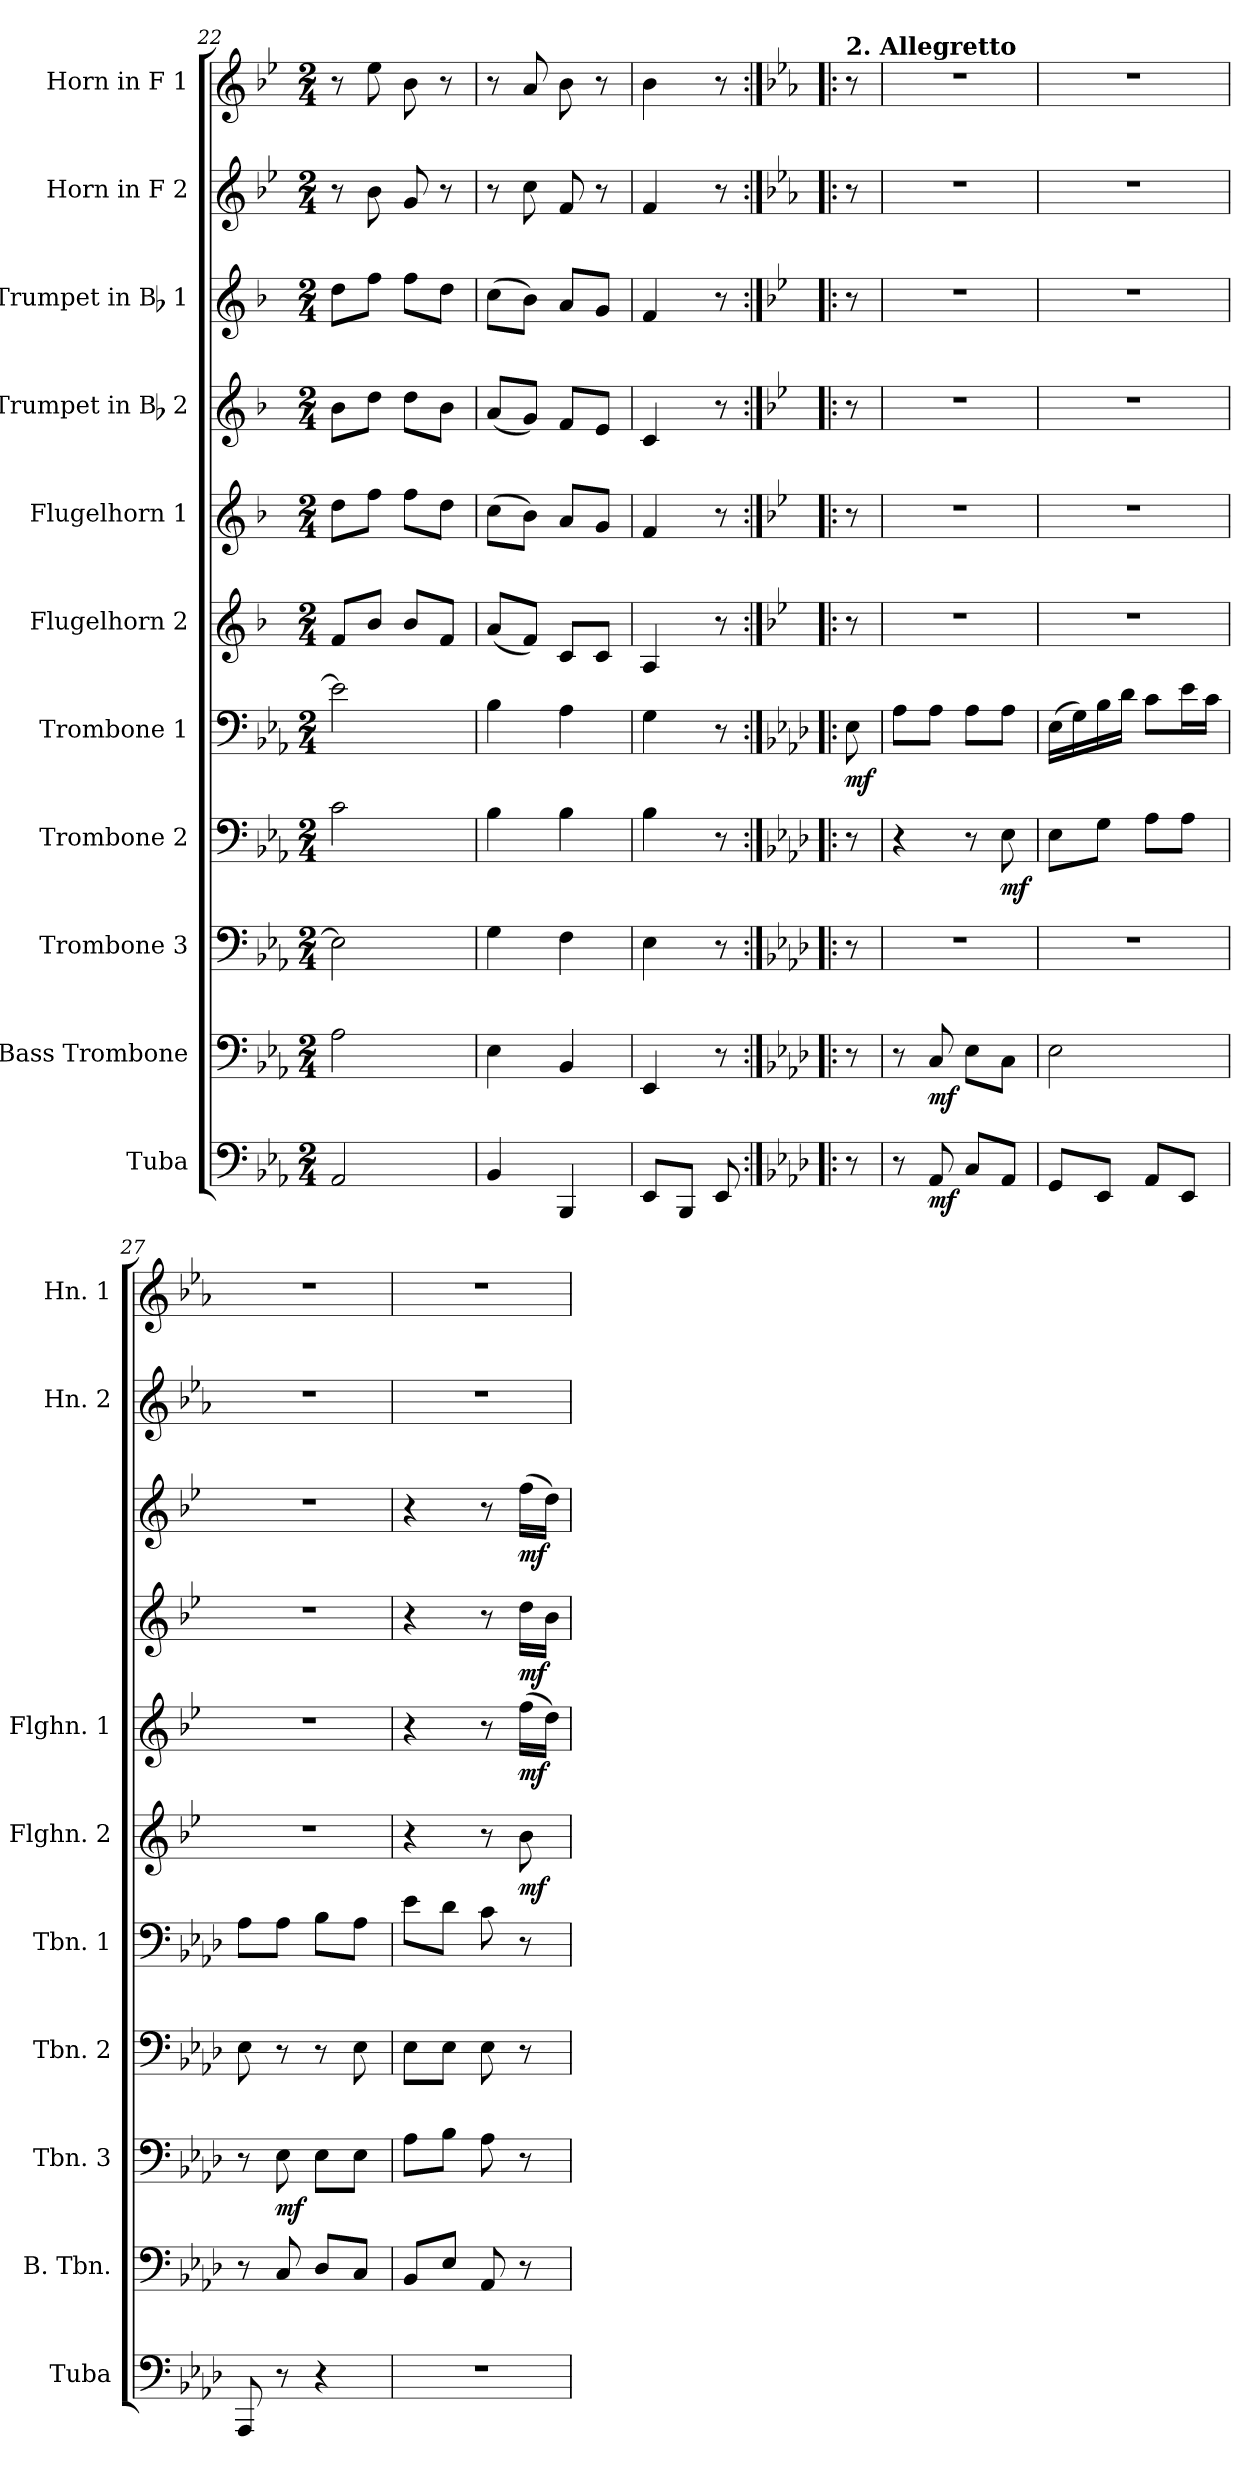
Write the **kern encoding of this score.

**kern	**dynam	**kern	**dynam	**kern	**dynam	**kern	**dynam	**kern	**dynam	**kern	**dynam	**kern	**dynam	**kern	**dynam	**kern	**dynam	**kern	**kern
*part11	*part11	*part10	*part10	*part9	*part9	*part8	*part8	*part7	*part7	*part6	*part6	*part5	*part5	*part4	*part4	*part3	*part3	*part2	*part1
*staff11	*staff11	*staff10	*staff10	*staff9	*staff9	*staff8	*staff8	*staff7	*staff7	*staff6	*staff6	*staff5	*staff5	*staff4	*staff4	*staff3	*staff3	*staff2	*staff1
*I"Tuba	*	*I"Bass Trombone	*	*I"Trombone 3	*	*I"Trombone 2	*	*I"Trombone 1	*	*I"Flugelhorn 2	*	*I"Flugelhorn 1	*	*I"Trumpet in Bb 2	*	*I"Trumpet in Bb 1	*	*I"Horn in F 2	*I"Horn in F 1
*I'Tuba	*	*I'B. Tbn.	*	*I'Tbn. 3	*	*I'Tbn. 2	*	*I'Tbn. 1	*	*I'Flghn. 2	*	*I'Flghn. 1	*	*	*	*	*	*I'Hn. 2	*I'Hn. 1
*clefF4	*	*clefF4	*	*clefF4	*	*clefF4	*	*clefF4	*	*clefG2	*	*clefG2	*	*clefG2	*	*clefG2	*	*clefG2	*clefG2
*	*	*	*	*	*	*	*	*	*	*ITrd1c2	*	*ITrd1c2	*	*ITrd1c2	*	*ITrd1c2	*	*ITrd4c7	*ITrd4c7
*k[b-e-a-]	*	*k[b-e-a-]	*	*k[b-e-a-]	*	*k[b-e-a-]	*	*k[b-e-a-]	*	*k[b-e-a-]	*	*k[b-e-a-]	*	*k[b-e-a-]	*	*k[b-e-a-]	*	*k[b-e-a-]	*k[b-e-a-]
*E-:	*	*E-:	*	*E-:	*	*E-:	*	*E-:	*	*E-:	*	*E-:	*	*E-:	*	*E-:	*	*E-:	*E-:
*M2/4	*	*M2/4	*	*M2/4	*	*M2/4	*	*M2/4	*	*M2/4	*	*M2/4	*	*M2/4	*	*M2/4	*	*M2/4	*M2/4
=22	=22	=22	=22	=22	=22	=22	=22	=22	=22	=22	=22	=22	=22	=22	=22	=22	=22	=22	=22
2AA-/	.	2A-\	.	2E-\]	.	2c\	.	2e-\]	.	8e-/L	.	8cc\L	.	8a-\L	.	8cc\L	.	8r	8r
.	.	.	.	.	.	.	.	.	.	8a-/J	.	8ee-\J	.	8cc\J	.	8ee-\J	.	8e-\	8a-\
.	.	.	.	.	.	.	.	.	.	8a-/L	.	8ee-\L	.	8cc\L	.	8ee-\L	.	8c/	8e-\
.	.	.	.	.	.	.	.	.	.	8e-/J	.	8cc\J	.	8a-\J	.	8cc\J	.	8r	8r
!!LO:PB:g=z
=23	=23	=23	=23	=23	=23	=23	=23	=23	=23	=23	=23	=23	=23	=23	=23	=23	=23	=23	=23
4BB-/	.	4E-\	.	4G\	.	4B-\	.	4B-\	.	(<8g/L	.	(>8b-\L	.	(<8g/L	.	(>8b-\L	.	8r	8r
.	.	.	.	.	.	.	.	.	.	8e-/J)	.	8a-\J)	.	8f/J)	.	8a-\J)	.	8f\	8d/
4BBB-/	.	4BB-/	.	4F\	.	4B-\	.	4A-\	.	8B-/L	.	8g/L	.	8e-/L	.	8g/L	.	8B-/	8e-\
.	.	.	.	.	.	.	.	.	.	8B-/J	.	8f/J	.	8d/J	.	8f/J	.	8r	8r
=24	=24	=24	=24	=24	=24	=24	=24	=24	=24	=24	=24	=24	=24	=24	=24	=24	=24	=24	=24
8EE-/L	.	4EE-/	.	4E-\	.	4B-\	.	4G\	.	4G/	.	4e-/	.	4B-/	.	4e-/	.	4B-/	4e-\
8BBB-/J	.	.	.	.	.	.	.	.	.	.	.	.	.	.	.	.	.	.	.
8EE-/	.	8r	.	8r	.	8r	.	8r	.	8r	.	8r	.	8r	.	8r	.	8r	8r
=24X3:|!|:	=24X3:|!|:	=24X3:|!|:	=24X3:|!|:	=24X3:|!|:	=24X3:|!|:	=24X3:|!|:	=24X3:|!|:	=24X3:|!|:	=24X3:|!|:	=24X3:|!|:	=24X3:|!|:	=24X3:|!|:	=24X3:|!|:	=24X3:|!|:	=24X3:|!|:	=24X3:|!|:	=24X3:|!|:	=24X3:|!|:	=24X3:|!|:
*k[b-e-a-d-]	*	*k[b-e-a-d-]	*	*k[b-e-a-d-]	*	*k[b-e-a-d-]	*	*k[b-e-a-d-]	*	*k[b-e-a-d-]	*	*k[b-e-a-d-]	*	*k[b-e-a-d-]	*	*k[b-e-a-d-]	*	*k[b-e-a-d-]	*k[b-e-a-d-]
*A-:	*	*A-:	*	*A-:	*	*A-:	*	*A-:	*	*A-:	*	*A-:	*	*A-:	*	*A-:	*	*A-:	*A-:
!	!	!	!	!	!	!	!	!	!	!	!	!	!	!	!	!	!	!	!LO:TX:a:B:t=2. Allegretto
!	!	!	!	!	!	!	!	!	!LO:DY:b	!	!	!	!	!	!	!	!	!	!
8r	.	8r	.	8r	.	8r	.	8E-\	mf	8r	.	8r	.	8r	.	8r	.	8r	8r
=25	=25	=25	=25	=25	=25	=25	=25	=25	=25	=25	=25	=25	=25	=25	=25	=25	=25	=25	=25
8r	.	8r	.	2r	.	4r	.	8A-\L	.	2r	.	2r	.	2r	.	2r	.	2r	2r
!	!LO:DY:b	!	!LO:DY:b	!	!	!	!	!	!	!	!	!	!	!	!	!	!	!	!
8AA-/	mf	8C/	mf	.	.	.	.	8A-\J	.	.	.	.	.	.	.	.	.	.	.
8C/L	.	8E-\L	.	.	.	8r	.	8A-\L	.	.	.	.	.	.	.	.	.	.	.
!	!	!	!	!	!	!	!LO:DY:b	!	!	!	!	!	!	!	!	!	!	!	!
8AA-/J	.	8C\J	.	.	.	8E-\	mf	8A-\J	.	.	.	.	.	.	.	.	.	.	.
=26	=26	=26	=26	=26	=26	=26	=26	=26	=26	=26	=26	=26	=26	=26	=26	=26	=26	=26	=26
8GG/L	.	2E-\	.	2r	.	8E-\L	.	(>16E-\LL	.	2r	.	2r	.	2r	.	2r	.	2r	2r
.	.	.	.	.	.	.	.	16G\)	.	.	.	.	.	.	.	.	.	.	.
8EE-/J	.	.	.	.	.	8G\J	.	16B-\	.	.	.	.	.	.	.	.	.	.	.
.	.	.	.	.	.	.	.	16d-\JJ	.	.	.	.	.	.	.	.	.	.	.
8AA-/L	.	.	.	.	.	8A-\L	.	8c\L	.	.	.	.	.	.	.	.	.	.	.
8EE-/J	.	.	.	.	.	8A-\J	.	16e-\L	.	.	.	.	.	.	.	.	.	.	.
.	.	.	.	.	.	.	.	16c\JJ	.	.	.	.	.	.	.	.	.	.	.
=27	=27	=27	=27	=27	=27	=27	=27	=27	=27	=27	=27	=27	=27	=27	=27	=27	=27	=27	=27
8AAA-/	.	8r	.	8r	.	8E-\	.	8A-\L	.	2r	.	2r	.	2r	.	2r	.	2r	2r
!	!	!	!	!	!LO:DY:b	!	!	!	!	!	!	!	!	!	!	!	!	!	!
8r	.	8C/	.	8E-\	mf	8r	.	8A-\J	.	.	.	.	.	.	.	.	.	.	.
4r	.	8D-/L	.	8E-\L	.	8r	.	8B-\L	.	.	.	.	.	.	.	.	.	.	.
.	.	8C/J	.	8E-\J	.	8E-\	.	8A-\J	.	.	.	.	.	.	.	.	.	.	.
!!LO:PB:g=z
=28	=28	=28	=28	=28	=28	=28	=28	=28	=28	=28	=28	=28	=28	=28	=28	=28	=28	=28	=28
2r	.	8BB-/L	.	8A-\L	.	8E-\L	.	8e-\L	.	4r	.	4r	.	4r	.	4r	.	2r	2r
.	.	8E-/J	.	8B-\J	.	8E-\J	.	8d-\J	.	.	.	.	.	.	.	.	.	.	.
.	.	8AA-/	.	8A-\	.	8E-\	.	8c\	.	8r	.	8r	.	8r	.	8r	.	.	.
!	!	!	!	!	!	!	!	!	!	!	!LO:DY:b	!	!LO:DY:b	!	!LO:DY:b	!	!LO:DY:b	!	!
.	.	8r	.	8r	.	8r	.	8r	.	8a-\	mf	(>16ee-\LL	mf	16cc\LL	mf	(>16ee-\LL	mf	.	.
.	.	.	.	.	.	.	.	.	.	.	.	16cc\JJ)	.	16a-\JJ	.	16cc\JJ)	.	.	.
=	=	=	=	=	=	=	=	=	=	=	=	=	=	=	=	=	=	=	=
*-	*-	*-	*-	*-	*-	*-	*-	*-	*-	*-	*-	*-	*-	*-	*-	*-	*-	*-	*-
